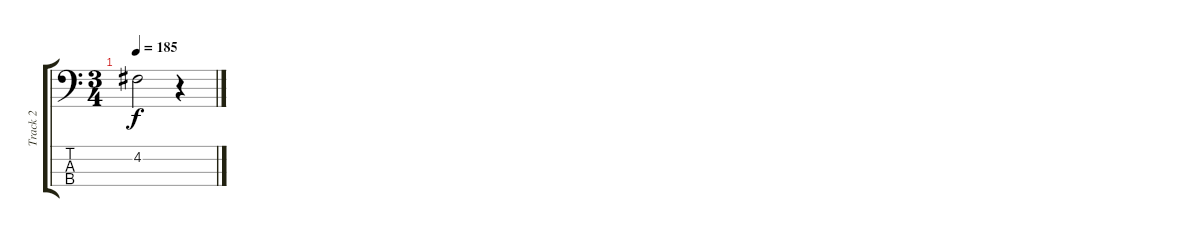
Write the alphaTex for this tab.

\track ("Track 2" "Track 2") {instrument fretlessbass}
\staff {score tabs}
\tuning (G2 D2 A1 E1) {hide}
\ts (3 4)
\tempo 185
\clef f4
\ks c
4.2.2{dy f} r.4
